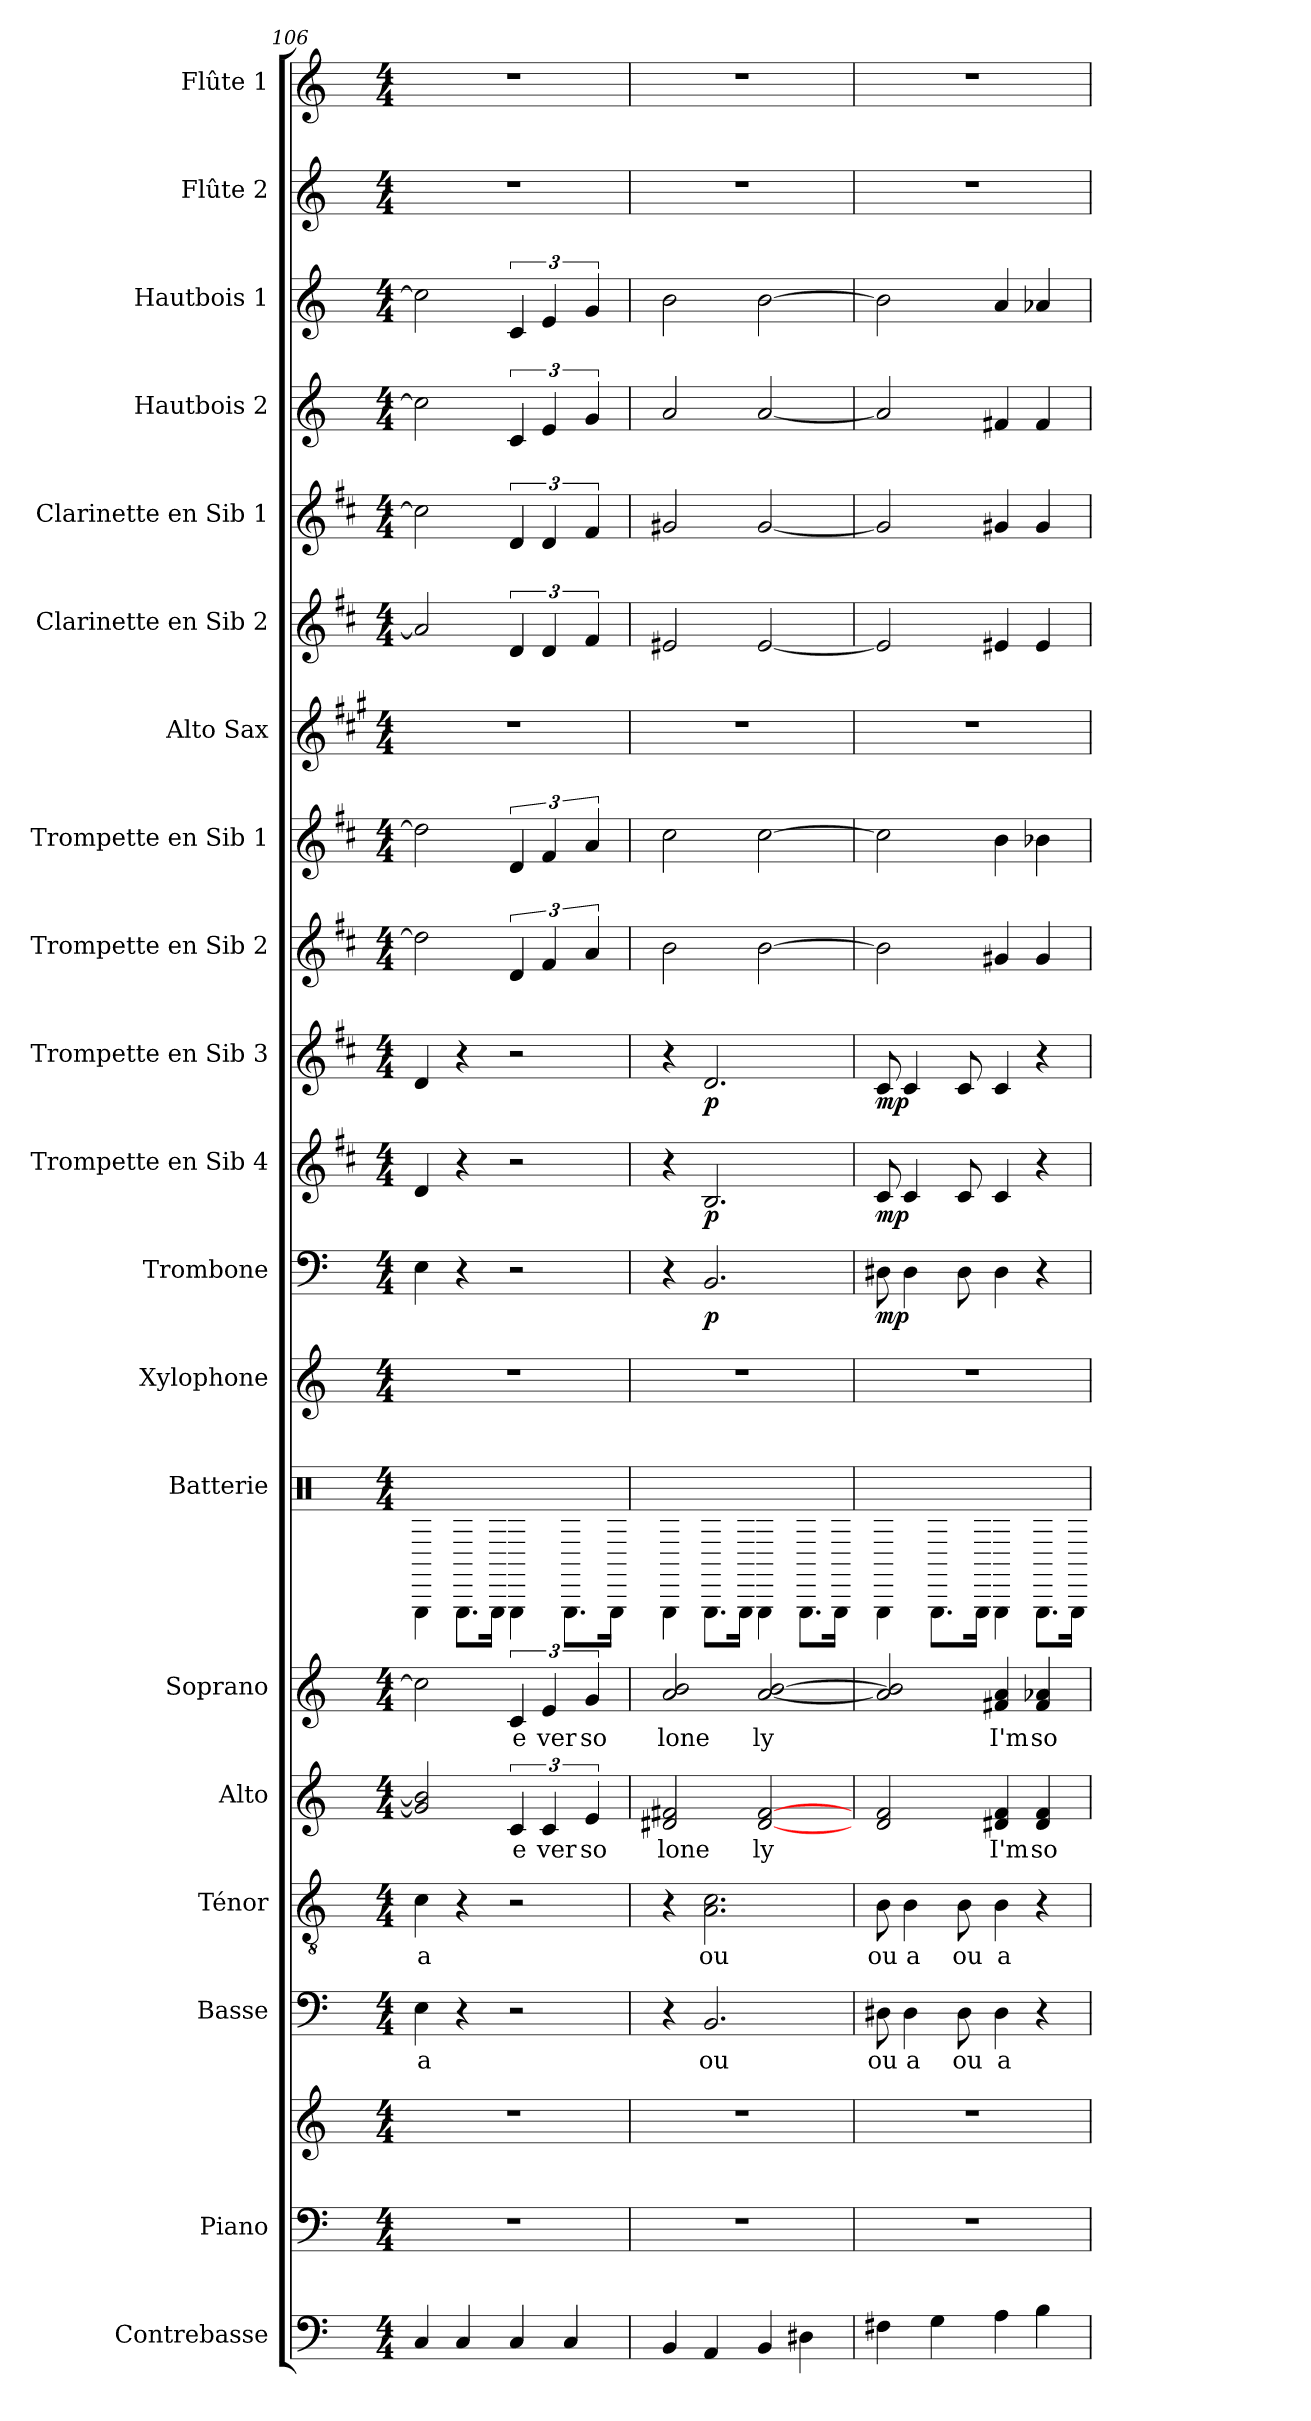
**kern	**kern	**kern	**kern	**text	**kern	**text	**kern	**text	**kern	**text	**kern	**kern	**kern	**dynam	**kern	**dynam	**kern	**dynam	**kern	**kern	**kern	**kern	**kern	**kern	**kern	**kern	**kern
*part20	*part19	*part19	*part18	*part18	*part17	*part17	*part16	*part16	*part15	*part15	*part14	*part13	*part12	*part12	*part11	*part11	*part10	*part10	*part9	*part8	*part7	*part6	*part5	*part4	*part3	*part2	*part1
*staff21	*staff20	*staff19	*staff18	*staff18	*staff17	*staff17	*staff16	*staff16	*staff15	*staff15	*staff14	*staff13	*staff12	*staff12	*staff11	*staff11	*staff10	*staff10	*staff9	*staff8	*staff7	*staff6	*staff5	*staff4	*staff3	*staff2	*staff1
*I"Contrebasse	*I"Piano	*	*I"Basse	*	*I"Ténor	*	*I"Alto	*	*I"Soprano	*	*I"Batterie	*I"Xylophone	*I"Trombone	*	*I"Trompette en Sib 4	*	*I"Trompette en Sib 3	*	*I"Trompette en Sib 2	*I"Trompette en Sib 1	*I"Alto Sax	*I"Clarinette en Sib 2	*I"Clarinette en Sib 1	*I"Hautbois 2	*I"Hautbois 1	*I"Flûte 2	*I"Flûte 1
*I'Cb.	*I'Pno	*	*I'Ba.	*	*I'T	*	*I'A	*	*I'S	*	*I'Batt.	*I'Xyl.	*I'Trb.	*	*I'Trp. (Sib) 4	*	*I'Trp. (Sib) 3	*	*I'Trp. (Sib) 2	*I'Trp. (Sib) 1	*I'A. Sx.	*I'Cl. (Sib) 2	*I'Cl. (Sib) 1	*I'Hb. 2	*I'Hb. 1	*I'Fl. 2	*I'Fl. 1
*clefF4	*clefF4	*clefG2	*clefF4	*	*clefGv2	*	*clefG2	*	*clefG2	*	*clefX	*clefG2	*clefF4	*	*clefG2	*	*clefG2	*	*clefG2	*clefG2	*clefG2	*clefG2	*clefG2	*clefG2	*clefG2	*clefG2	*clefG2
*ITrd7c12	*	*	*	*	*	*	*	*	*	*	*	*ITrd-7c-12	*	*	*ITrd1c2	*	*ITrd1c2	*	*ITrd1c2	*ITrd1c2	*ITrd5c9	*ITrd1c2	*ITrd1c2	*	*	*	*
*k[]	*k[]	*k[]	*k[]	*	*k[]	*	*k[]	*	*k[]	*	*k[]	*k[]	*k[]	*	*k[]	*	*k[]	*	*k[]	*k[]	*k[]	*k[]	*k[]	*k[]	*k[]	*k[]	*k[]
*C:	*C:	*C:	*C:	*	*C:	*	*C:	*	*C:	*	*C:	*C:	*C:	*	*C:	*	*C:	*	*C:	*C:	*C:	*C:	*C:	*C:	*C:	*C:	*C:
*M4/4	*M4/4	*M4/4	*M4/4	*	*M4/4	*	*M4/4	*	*M4/4	*	*M4/4	*M4/4	*M4/4	*	*M4/4	*	*M4/4	*	*M4/4	*M4/4	*M4/4	*M4/4	*M4/4	*M4/4	*M4/4	*M4/4	*M4/4
=106	=106	=106	=106	=106	=106	=106	=106	=106	=106	=106	=106	=106	=106	=106	=106	=106	=106	=106	=106	=106	=106	=106	=106	=106	=106	=106	=106
!	!	!	!	!LO:LY:b	!	!	!	!	!	!	!	!	!	!	!	!	!	!	!	!	!	!	!	!	!	!	!
!	!	!	!	!	!	!LO:LY:b	!	!	!	!	!	!	!	!	!	!	!	!	!	!	!	!	!	!	!	!	!
4CC/	1r	1r	4E\	a	4c\	a	2g/] 2b/]	.	2cc\]	.	4RGGG\	1r	4E\	.	4c/	.	4c/	.	2cc\]	2cc\]	1r	2g/]	2b\]	2cc\]	2cc\]	1r	1r
4CC/	.	.	4r	.	4r	.	.	.	.	.	8.RGGG\L	.	4r	.	4r	.	4r	.	.	.	.	.	.	.	.	.	.
.	.	.	.	.	.	.	.	.	.	.	16RGGG\Jk	.	.	.	.	.	.	.	.	.	.	.	.	.	.	.	.
!	!	!	!	!	!	!	!	!LO:LY:b	!	!	!	!	!	!	!	!	!	!	!	!	!	!	!	!	!	!	!
!	!	!	!	!	!	!	!	!	!	!LO:LY:b	!	!	!	!	!	!	!	!	!	!	!	!	!	!	!	!	!
4CC/	.	.	2r	.	2r	.	6c/	e	6c/	e	4RGGG\	.	2r	.	2r	.	2r	.	6c/	6c/	.	6c/	6c/	6c/	6c/	.	.
!	!	!	!	!	!	!	!	!LO:LY:b	!	!	!	!	!	!	!	!	!	!	!	!	!	!	!	!	!	!	!
!	!	!	!	!	!	!	!	!	!	!LO:LY:b	!	!	!	!	!	!	!	!	!	!	!	!	!	!	!	!	!
.	.	.	.	.	.	.	6c/	ver	6e/	ver	.	.	.	.	.	.	.	.	6e/	6e/	.	6c/	6c/	6e/	6e/	.	.
4CC/	.	.	.	.	.	.	.	.	.	.	8.RGGG\L	.	.	.	.	.	.	.	.	.	.	.	.	.	.	.	.
!	!	!	!	!	!	!	!	!LO:LY:b	!	!	!	!	!	!	!	!	!	!	!	!	!	!	!	!	!	!	!
!	!	!	!	!	!	!	!	!	!	!LO:LY:b	!	!	!	!	!	!	!	!	!	!	!	!	!	!	!	!	!
.	.	.	.	.	.	.	6e/	so	6g/	so	.	.	.	.	.	.	.	.	6g/	6g/	.	6e/	6e/	6g/	6g/	.	.
.	.	.	.	.	.	.	.	.	.	.	16RGGG\Jk	.	.	.	.	.	.	.	.	.	.	.	.	.	.	.	.
=107	=107	=107	=107	=107	=107	=107	=107	=107	=107	=107	=107	=107	=107	=107	=107	=107	=107	=107	=107	=107	=107	=107	=107	=107	=107	=107	=107
!	!	!	!	!	!	!	!	!LO:LY:b	!	!	!	!	!	!	!	!	!	!	!	!	!	!	!	!	!	!	!
!	!	!	!	!	!	!	!	!	!	!LO:LY:b	!	!	!	!	!	!	!	!	!	!	!	!	!	!	!	!	!
4BBB/	1r	1r	4r	.	4r	.	2d#X/ 2f#X/	lone	2a/ 2b/	lone	4RGGG\	1r	4r	.	4r	.	4r	.	2a\	2b\	1r	2d#X/	2f#X/	2a/	2b\	1r	1r
!	!	!	!	!LO:LY:b	!	!	!	!	!	!	!	!	!	!	!	!	!	!	!	!	!	!	!	!	!	!	!
!	!	!	!	!	!	!LO:LY:b	!	!	!	!	!	!	!	!LO:DY:b	!	!LO:DY:b	!	!LO:DY:b	!	!	!	!	!	!	!	!	!
4AAA/	.	.	2.BB/	ou	2.A\ 2.c\	ou	.	.	.	.	8.RGGG\L	.	2.BB/	p	2.A/	p	2.c/	p	.	.	.	.	.	.	.	.	.
.	.	.	.	.	.	.	.	.	.	.	16RGGG\Jk	.	.	.	.	.	.	.	.	.	.	.	.	.	.	.	.
!	!	!	!	!	!	!	!	!LO:LY:b	!	!	!	!	!	!	!	!	!	!	!	!	!	!	!	!	!	!	!
!	!	!	!	!	!	!	!	!	!	!LO:LY:b	!	!	!	!	!	!	!	!	!	!	!	!	!	!	!	!	!
4BBB/	.	.	.	.	.	.	[2d#/ [2f#/	ly	[2a/ [2b/	ly	4RGGG\	.	.	.	.	.	.	.	[2a\	[2b\	.	[2d#/	[2f#/	[2a/	[2b\	.	.
4DD#X\	.	.	.	.	.	.	.	.	.	.	8.RGGG\L	.	.	.	.	.	.	.	.	.	.	.	.	.	.	.	.
.	.	.	.	.	.	.	.	.	.	.	16RGGG\Jk	.	.	.	.	.	.	.	.	.	.	.	.	.	.	.	.
=108	=108	=108	=108	=108	=108	=108	=108	=108	=108	=108	=108	=108	=108	=108	=108	=108	=108	=108	=108	=108	=108	=108	=108	=108	=108	=108	=108
!	!	!	!	!LO:LY:b	!	!	!	!	!	!	!	!	!	!	!	!	!	!	!	!	!	!	!	!	!	!	!
!	!	!	!	!	!	!LO:LY:b	!	!	!	!	!	!	!	!LO:DY:b	!	!LO:DY:b	!	!LO:DY:b	!	!	!	!	!	!	!	!	!
4FF#X\	1r	1r	8D#X\	ou	8B\	ou	2d/ 2f/	.	2a/] 2b/]	.	4RGGG\	1r	8D#X\	mp	8B/	mp	8B/	mp	2a\]	2b\]	1r	2d#/]	2f#/]	2a/]	2b\]	1r	1r
!	!	!	!	!LO:LY:b	!	!	!	!	!	!	!	!	!	!	!	!	!	!	!	!	!	!	!	!	!	!	!
!	!	!	!	!	!	!LO:LY:b	!	!	!	!	!	!	!	!	!	!	!	!	!	!	!	!	!	!	!	!	!
.	.	.	4D#\	a	4B\	a	.	.	.	.	.	.	4D#\	.	4B/	.	4B/	.	.	.	.	.	.	.	.	.	.
4GG\	.	.	.	.	.	.	.	.	.	.	8.RGGG\L	.	.	.	.	.	.	.	.	.	.	.	.	.	.	.	.
!	!	!	!	!LO:LY:b	!	!	!	!	!	!	!	!	!	!	!	!	!	!	!	!	!	!	!	!	!	!	!
!	!	!	!	!	!	!LO:LY:b	!	!	!	!	!	!	!	!	!	!	!	!	!	!	!	!	!	!	!	!	!
.	.	.	8D#\	ou	8B\	ou	.	.	.	.	.	.	8D#\	.	8B/	.	8B/	.	.	.	.	.	.	.	.	.	.
.	.	.	.	.	.	.	.	.	.	.	16RGGG\Jk	.	.	.	.	.	.	.	.	.	.	.	.	.	.	.	.
!	!	!	!	!LO:LY:b	!	!	!	!	!	!	!	!	!	!	!	!	!	!	!	!	!	!	!	!	!	!	!
!	!	!	!	!	!	!LO:LY:b	!	!	!	!	!	!	!	!	!	!	!	!	!	!	!	!	!	!	!	!	!
!	!	!	!	!	!	!	!	!LO:LY:b	!	!	!	!	!	!	!	!	!	!	!	!	!	!	!	!	!	!	!
!	!	!	!	!	!	!	!	!	!	!LO:LY:b	!	!	!	!	!	!	!	!	!	!	!	!	!	!	!	!	!
4AA\	.	.	4D#\	a	4B\	a	4d#X/ 4f/	I'm	4f#X/ 4a/	I'm	4RGGG\	.	4D#\	.	4B/	.	4B/	.	4f#X/	4a\	.	4d#X/	4f#X/	4f#X/	4a/	.	.
!	!	!	!	!	!	!	!	!LO:LY:b	!	!	!	!	!	!	!	!	!	!	!	!	!	!	!	!	!	!	!
!	!	!	!	!	!	!	!	!	!	!LO:LY:b	!	!	!	!	!	!	!	!	!	!	!	!	!	!	!	!	!
4BB\	.	.	4r	.	4r	.	4d#/ 4f/	so	4f#/ 4a-X/	so	8.RGGG\L	.	4r	.	4r	.	4r	.	4f#/	4a-X\	.	4d#/	4f#/	4f#/	4a-X/	.	.
.	.	.	.	.	.	.	.	.	.	.	16RGGG\Jk	.	.	.	.	.	.	.	.	.	.	.	.	.	.	.	.
=	=	=	=	=	=	=	=	=	=	=	=	=	=	=	=	=	=	=	=	=	=	=	=	=	=	=	=
*-	*-	*-	*-	*-	*-	*-	*-	*-	*-	*-	*-	*-	*-	*-	*-	*-	*-	*-	*-	*-	*-	*-	*-	*-	*-	*-	*-
